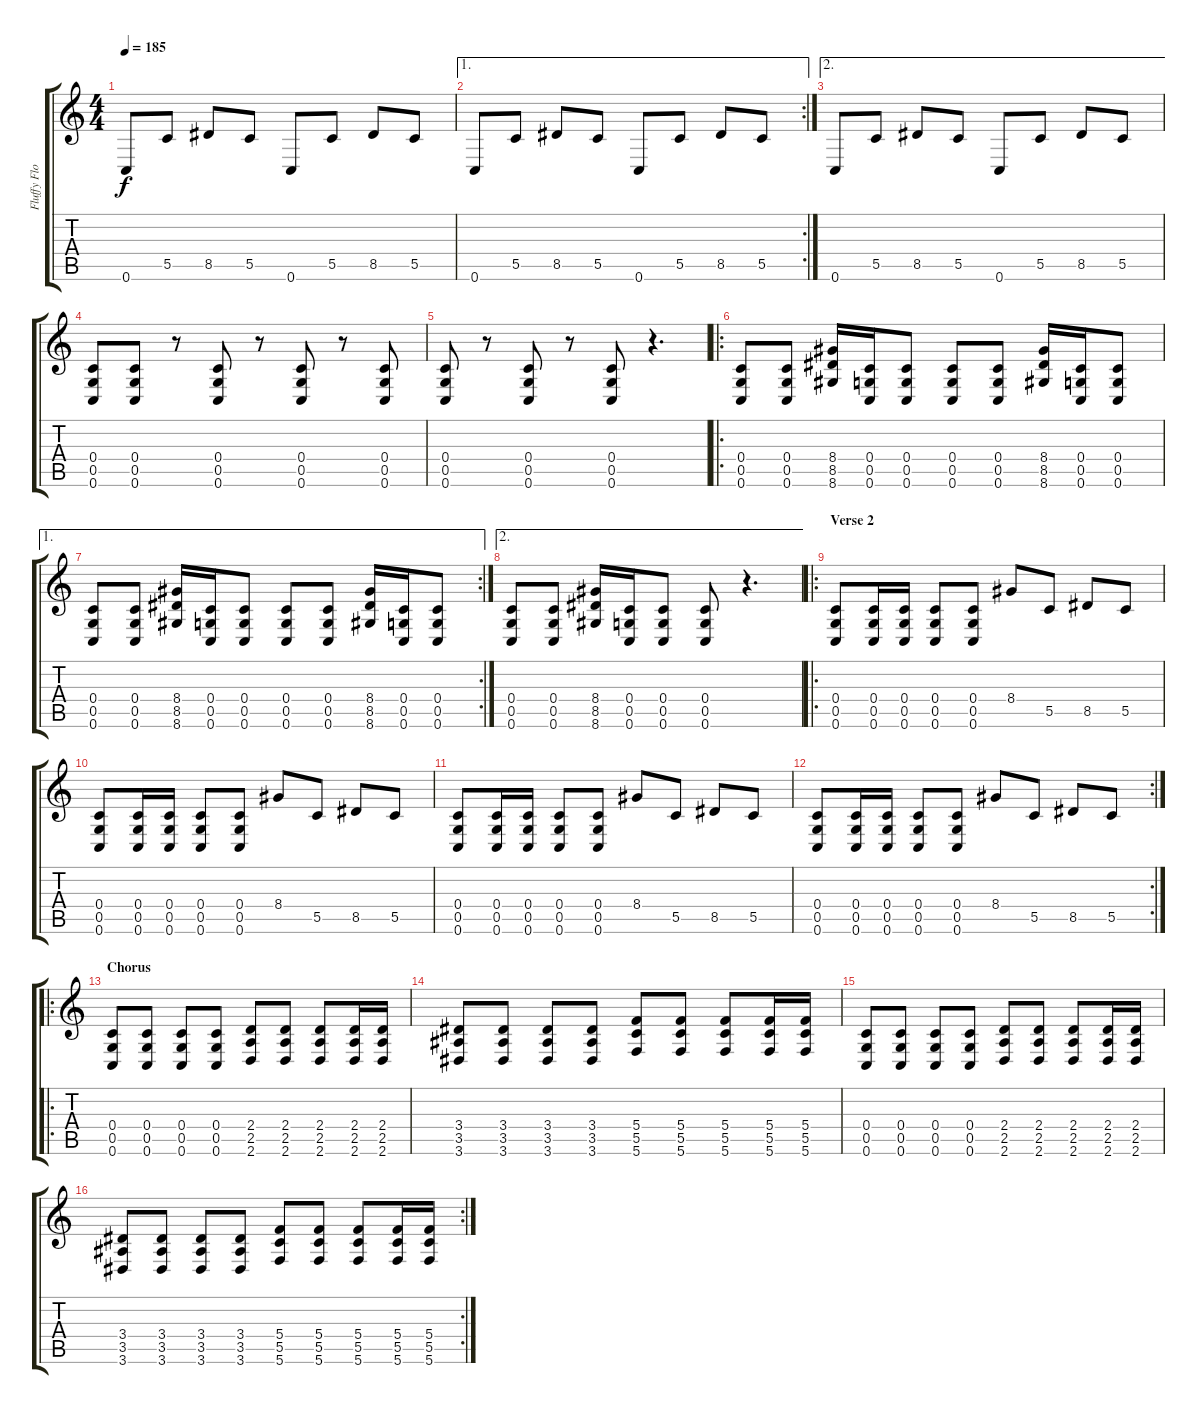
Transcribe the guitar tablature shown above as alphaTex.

\track ("Fluffy Floyd" "Fluffy Flo") {instrument distortionguitar}
\staff {score tabs}
\tuning (D4 A3 F3 C3 G2 C2) {hide}
\ts (4 4)
\tempo 185
\clef g2
\ks c
0.6.8{dy f} 5.5.8 8.5.8 5.5.8 0.6.8 5.5.8 8.5.8 5.5.8 |
\ae 1
\rc 2
0.6.8 5.5.8 8.5.8 5.5.8 0.6.8 5.5.8 8.5.8 5.5.8 |
\ae 2
0.6.8 5.5.8 8.5.8 5.5.8 0.6.8 5.5.8 8.5.8 5.5.8 |
(0.4 0.5 0.6).8 (0.4 0.5 0.6).8 r.8 (0.4 0.5 0.6).8 r.8 (0.4 0.5 0.6).8 r.8 (0.4 0.5 0.6).8 |
(0.4 0.5 0.6).8 r.8 (0.4 0.5 0.6).8 r.8 (0.4 0.5 0.6).8 r.4{d} |
\ro
(0.4 0.5 0.6).8 (0.4 0.5 0.6).8 (8.4 8.5 8.6).16 (0.4 0.5 0.6).16 (0.4 0.5 0.6).8 (0.4 0.5 0.6).8 (0.4 0.5 0.6).8 (8.4 8.5 8.6).16 (0.4 0.5 0.6).16 (0.4 0.5 0.6).8 |
\ae 1
\rc 2
(0.4 0.5 0.6).8 (0.4 0.5 0.6).8 (8.4 8.5 8.6).16 (0.4 0.5 0.6).16 (0.4 0.5 0.6).8 (0.4 0.5 0.6).8 (0.4 0.5 0.6).8 (8.4 8.5 8.6).16 (0.4 0.5 0.6).16 (0.4 0.5 0.6).8 |
\ae 2
(0.4 0.5 0.6).8 (0.4 0.5 0.6).8 (8.4 8.5 8.6).16 (0.4 0.5 0.6).16 (0.4 0.5 0.6).8 (0.4 0.5 0.6).8 r.4{d} |
\ro
\section ("" "Verse 2")
(0.4 0.5 0.6).8 (0.4 0.5 0.6).16 (0.4 0.5 0.6).16 (0.4 0.5 0.6).8 (0.4 0.5 0.6).8 8.4.8 5.5.8 8.5.8 5.5.8 |
(0.4 0.5 0.6).8 (0.4 0.5 0.6).16 (0.4 0.5 0.6).16 (0.4 0.5 0.6).8 (0.4 0.5 0.6).8 8.4.8 5.5.8 8.5.8 5.5.8 |
(0.4 0.5 0.6).8 (0.4 0.5 0.6).16 (0.4 0.5 0.6).16 (0.4 0.5 0.6).8 (0.4 0.5 0.6).8 8.4.8 5.5.8 8.5.8 5.5.8 |
\rc 2
(0.4 0.5 0.6).8 (0.4 0.5 0.6).16 (0.4 0.5 0.6).16 (0.4 0.5 0.6).8 (0.4 0.5 0.6).8 8.4.8 5.5.8 8.5.8 5.5.8 |
\ro
\section ("" "Chorus")
(0.4 0.5 0.6).8 (0.4 0.5 0.6).8 (0.4 0.5 0.6).8 (0.4 0.5 0.6).8 (2.4 2.5 2.6).8 (2.4 2.5 2.6).8 (2.4 2.5 2.6).8 (2.4 2.5 2.6).16 (2.4 2.5 2.6).16 |
(3.4 3.5 3.6).8 (3.4 3.5 3.6).8 (3.4 3.5 3.6).8 (3.4 3.5 3.6).8 (5.4 5.5 5.6).8 (5.4 5.5 5.6).8 (5.4 5.5 5.6).8 (5.4 5.5 5.6).16 (5.4 5.5 5.6).16 |
(0.4 0.5 0.6).8 (0.4 0.5 0.6).8 (0.4 0.5 0.6).8 (0.4 0.5 0.6).8 (2.4 2.5 2.6).8 (2.4 2.5 2.6).8 (2.4 2.5 2.6).8 (2.4 2.5 2.6).16 (2.4 2.5 2.6).16 |
\rc 2
(3.4 3.5 3.6).8 (3.4 3.5 3.6).8 (3.4 3.5 3.6).8 (3.4 3.5 3.6).8 (5.4 5.5 5.6).8 (5.4 5.5 5.6).8 (5.4 5.5 5.6).8 (5.4 5.5 5.6).16 (5.4 5.5 5.6).16
